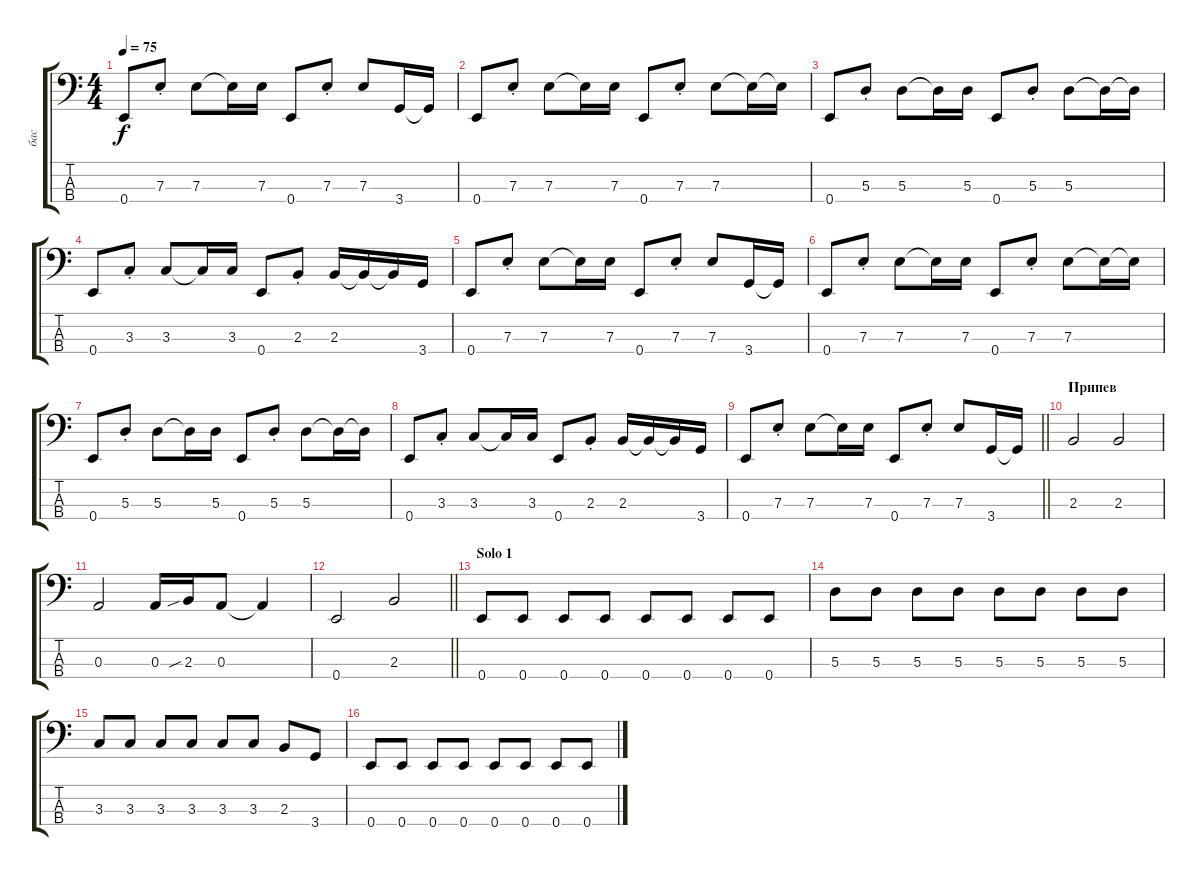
\track ("бас" "бас") {instrument electricbasspick}
\staff {score tabs}
\tuning (G2 D2 A1 E1) {hide}
\ts (4 4)
\tempo 75
\clef f4
\ks c
0.4.8{dy f} 7.3{st}.8 7.3.8 7.3{t}.16 7.3.16 0.4.8 7.3{st}.8 7.3.8 3.4.16 3.4{t}.16 |
0.4.8 7.3{st}.8 7.3.8 7.3{t}.16 7.3.16 0.4.8 7.3{st}.8 7.3.8 7.3{t}.16 7.3{t}.16 |
0.4.8 5.3{st}.8 5.3.8 5.3{t}.16 5.3.16 0.4.8 5.3{st}.8 5.3.8 5.3{t}.16 5.3{t}.16 |
0.4.8 3.3{st}.8 3.3.8 3.3{t}.16 3.3.16 0.4.8 2.3{st}.8 2.3.16 2.3{t}.16 2.3{t}.16 3.4.16 |
0.4.8 7.3{st}.8 7.3.8 7.3{t}.16 7.3.16 0.4.8 7.3{st}.8 7.3.8 3.4.16 3.4{t}.16 |
0.4.8 7.3{st}.8 7.3.8 7.3{t}.16 7.3.16 0.4.8 7.3{st}.8 7.3.8 7.3{t}.16 7.3{t}.16 |
0.4.8 5.3{st}.8 5.3.8 5.3{t}.16 5.3.16 0.4.8 5.3{st}.8 5.3.8 5.3{t}.16 5.3{t}.16 |
0.4.8 3.3{st}.8 3.3.8 3.3{t}.16 3.3.16 0.4.8 2.3{st}.8 2.3.16 2.3{t}.16 2.3{t}.16 3.4.16 |
\barLineRight lightlight
0.4.8 7.3{st}.8 7.3.8 7.3{t}.16 7.3.16 0.4.8 7.3{st}.8 7.3.8 3.4.16 3.4{t}.16 |
\section ("" "Припев")
2.3.2 2.3.2 |
0.3.2 0.3.16 2.3{sib}.16 0.3.8 0.3{t}.4 |
\barLineRight lightlight
0.4.2 2.3.2 |
\section ("" "Solo 1")
0.4.8 0.4.8 0.4.8 0.4.8 0.4.8 0.4.8 0.4.8 0.4.8 |
5.3.8 5.3.8 5.3.8 5.3.8 5.3.8 5.3.8 5.3.8 5.3.8 |
3.3.8 3.3.8 3.3.8 3.3.8 3.3.8 3.3.8 2.3.8 3.4.8 |
0.4.8 0.4.8 0.4.8 0.4.8 0.4.8 0.4.8 0.4.8 0.4.8
